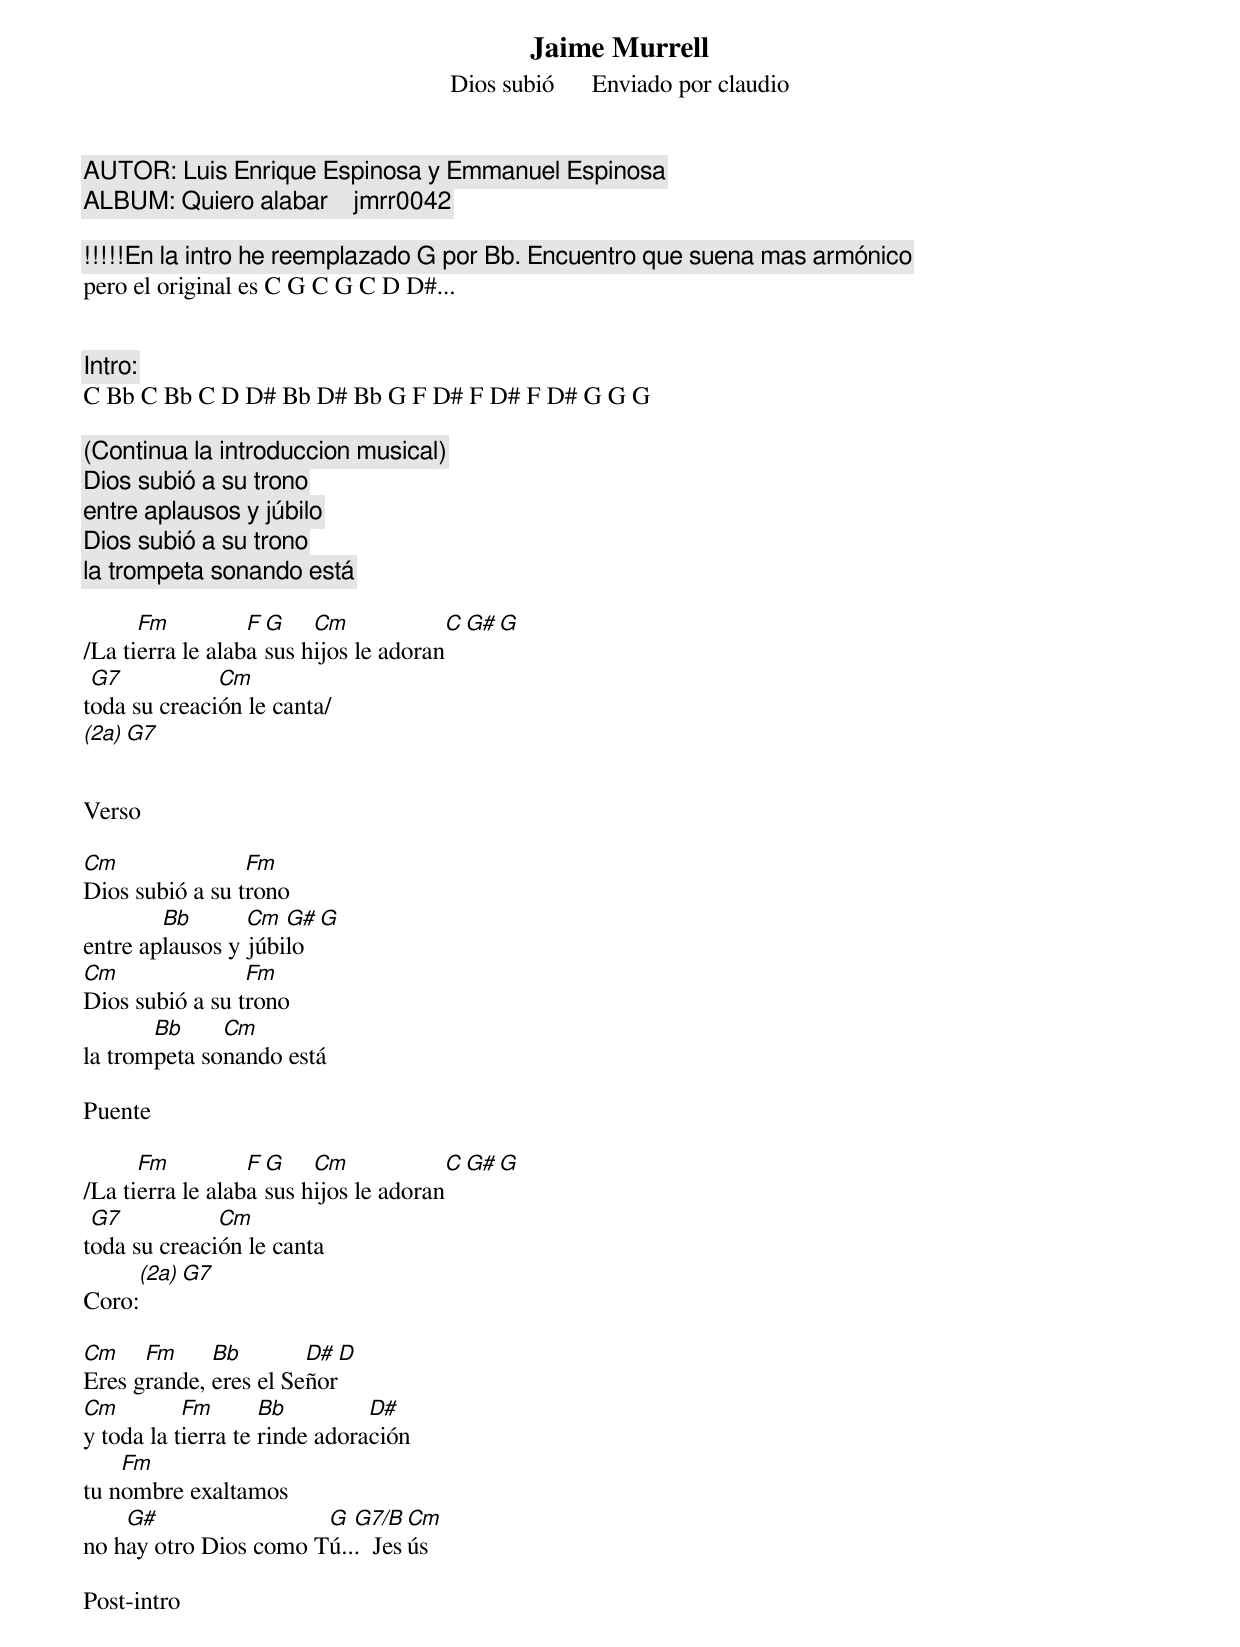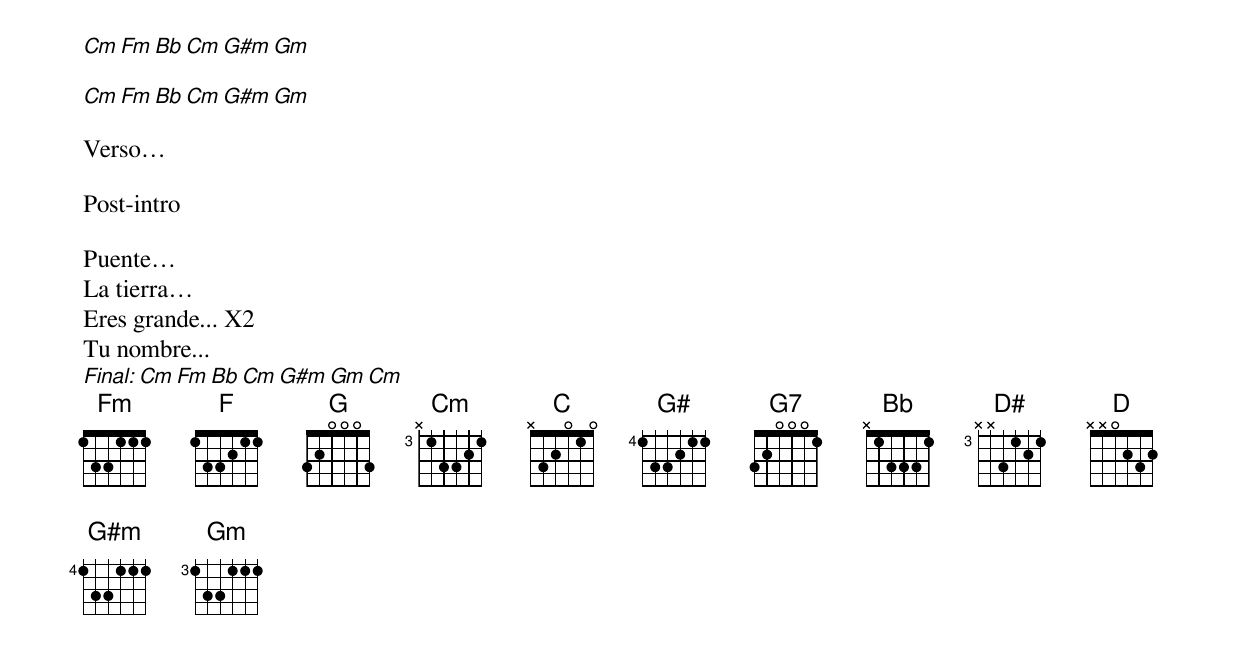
Jaime Murrell
Dios subió 	Enviado por claudio
AUTOR: Luis Enrique Espinosa y Emmanuel Espinosa
ALBUM: Quiero alabar 	jmrr0042

!!!!!En la intro he reemplazado G por Bb. Encuentro que suena mas armónico
pero el original es C G C G C D D#...


Intro:
C Bb C Bb C D D# Bb D# Bb G F D# F D# F D# G G G

(Continua la introduccion musical)
Dios subió a su trono
entre aplausos y júbilo
Dios subió a su trono
la trompeta sonando está

      Fm          F G    Cm            C G# G
/La tierra le alaba sus hijos le adoran
 G7           Cm
toda su creación le canta/
                 (2a)  G7


Verso

Cm               Fm
Dios subió a su trono
        Bb       Cm  G# G
entre aplausos y júbilo
Cm               Fm
Dios subió a su trono
       Bb     Cm
la trompeta sonando está

Puente

      Fm          F G    Cm            C G# G
/La tierra le alaba sus hijos le adoran
 G7           Cm
toda su creación le canta
                 (2a)  G7
Coro:

Cm    Fm     Bb        D#  D
Eres grande, eres el Señor
Cm         Fm       Bb         D#
y toda la tierra te rinde adoración
    Fm
tu nombre exaltamos
    G#                 G  G7/B  Cm
no hay otro Dios como Tú...  Jesús

Post-intro

Cm Fm Bb Cm G#m Gm

Cm Fm Bb Cm G#m Gm

Verso…

Post-intro

Puente…
La tierra…
Eres grande... X2
Tu nombre...
Final: Cm Fm Bb Cm G#m Gm Cm
